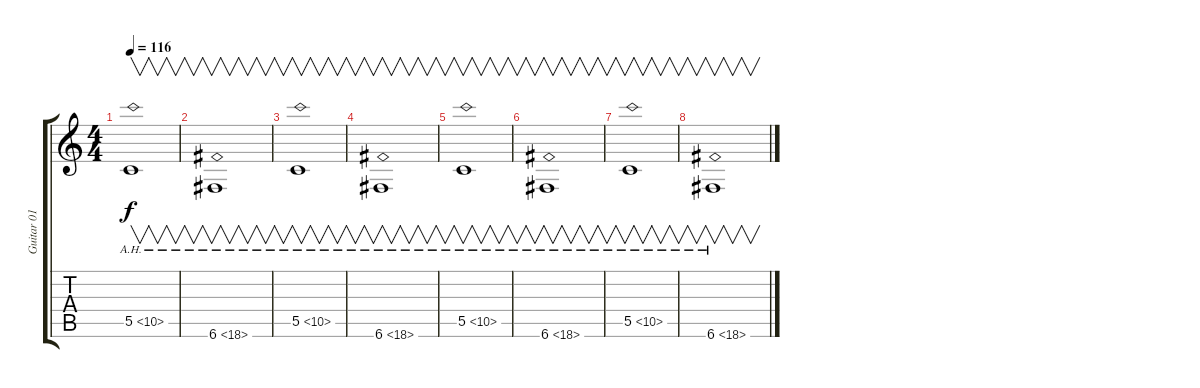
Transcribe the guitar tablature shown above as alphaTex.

\track ("Guitar 01" "Guitar 01") {instrument distortionguitar}
\staff {score tabs}
\tuning (D4 A3 F3 C3 G2 C2) {hide}
\ts (4 4)
\tempo 116
\clef g2
\ks c
5.5{ah 5}.1{v dy f balance 11 instrument distortionguitar} |
6.6{ah 12}.1{v} |
5.5{ah 5}.1{v} |
6.6{ah 12}.1{v} |
5.5{ah 5}.1{v} |
6.6{ah 12}.1{v} |
5.5{ah 5}.1{v} |
6.6{ah 12}.1{v}
